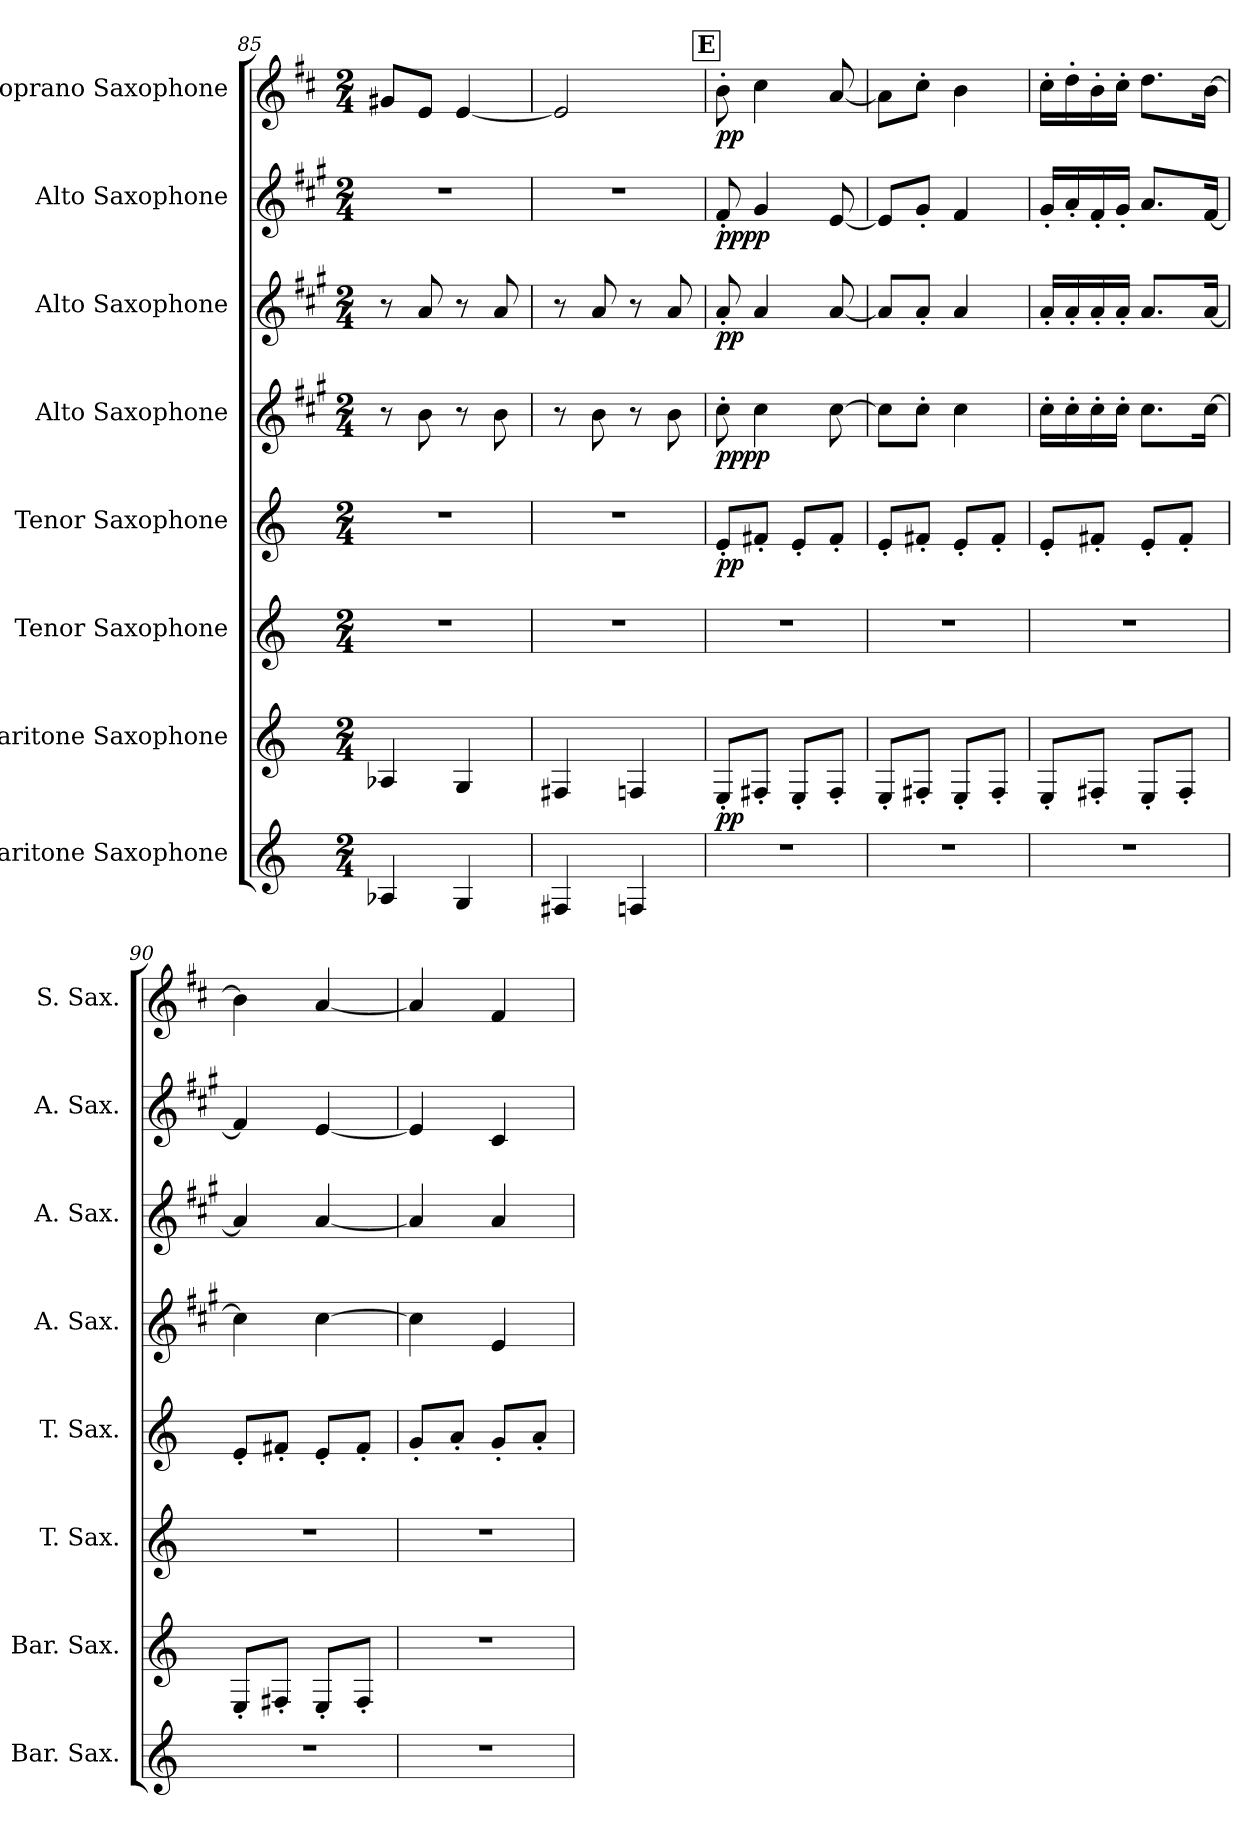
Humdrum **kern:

**kern	**kern	**dynam	**kern	**kern	**dynam	**kern	**dynam	**kern	**dynam	**kern	**dynam	**kern	**dynam
*part8	*part7	*part7	*part6	*part5	*part5	*part4	*part4	*part3	*part3	*part2	*part2	*part1	*part1
*staff8	*staff7	*staff7	*staff6	*staff5	*staff5	*staff4	*staff4	*staff3	*staff3	*staff2	*staff2	*staff1	*staff1
*I"Baritone Saxophone	*I"Baritone Saxophone	*	*I"Tenor Saxophone	*I"Tenor Saxophone	*	*I"Alto Saxophone	*	*I"Alto Saxophone	*	*I"Alto Saxophone	*	*I"Soprano Saxophone	*
*I'Bar. Sax.	*I'Bar. Sax.	*	*I'T. Sax.	*I'T. Sax.	*	*I'A. Sax.	*	*I'A. Sax.	*	*I'A. Sax.	*	*I'S. Sax.	*
*clefG2	*clefG2	*	*clefG2	*clefG2	*	*clefG2	*	*clefG2	*	*clefG2	*	*clefG2	*
*ITrd12c21	*ITrd12c21	*	*ITrd8c14	*ITrd8c14	*	*ITrd5c9	*	*ITrd5c9	*	*ITrd5c9	*	*ITrd1c2	*
*k[]	*k[]	*	*k[]	*k[]	*	*k[]	*	*k[]	*	*k[]	*	*k[]	*
*M2/4	*M2/4	*	*M2/4	*M2/4	*	*M2/4	*	*M2/4	*	*M2/4	*	*M2/4	*
=85	=85	=85	=85	=85	=85	=85	=85	=85	=85	=85	=85	=85	=85
4AA-X/	4AA-X/	.	2r	2r	.	8r	.	8r	.	2r	.	8f#X/L	.
.	.	.	.	.	.	8d\	.	8c/	.	.	.	8d/J	.
4GG/	4GG/	.	.	.	.	8r	.	8r	.	.	.	[4d/	.
.	.	.	.	.	.	8d\	.	8c/	.	.	.	.	.
=86	=86	=86	=86	=86	=86	=86	=86	=86	=86	=86	=86	=86	=86
4FF#X/	4FF#X/	.	2r	2r	.	8r	.	8r	.	2r	.	2d/]	.
.	.	.	.	.	.	8d\	.	8c/	.	.	.	.	.
4FFn/	4FFn/	.	.	.	.	8r	.	8r	.	.	.	.	.
.	.	.	.	.	.	8d\	.	8c/	.	.	.	.	.
!!LO:REH:place=s1:a:B:fs=14:t=E
=87	=87	=87	=87	=87	=87	=87	=87	=87	=87	=87	=87	=87	=87
!	!	!LO:DY:b	!	!	!	!	!	!	!	!	!	!	!
!	!	!LO:DY:n=1:b	!	!	!LO:DY:b	!	!	!	!	!	!	!	!
!	!	!	!	!	!LO:DY:n=1:b	!	!LO:DY:b	!	!	!	!	!	!
!	!	!	!	!	!	!	!LO:DY:n=1:b	!	!	!	!	!	!
!	!	!	!	!	!	!	!LO:DY:n=2:b	!	!	!	!	!	!
!	!	!	!	!	!	!	!LO:DY:n=3:b	!	!LO:DY:b	!	!	!	!
!	!	!	!	!	!	!	!	!	!LO:DY:n=1:b	!	!LO:DY:b	!	!
!	!	!	!	!	!	!	!	!	!	!	!LO:DY:n=1:b	!	!
!	!	!	!	!	!	!	!	!	!	!	!LO:DY:n=2:b	!	!
!	!	!	!	!	!	!	!	!	!	!	!LO:DY:n=3:b	!	!LO:DY:b
!	!	!	!	!	!	!	!	!	!	!	!	!	!LO:DY:n=1:b
2r	8EE'/L	p p	2r	8E'/L	p p	8e'\	p p p p	8c'/	p p	8A'/	p p p p	8a'\	p p
.	8FF#X'/J	.	.	8F#X'/J	.	4e\	.	4c/	.	4B/	.	4b\	.
.	8EE'/L	.	.	8E'/L	.	.	.	.	.	.	.	.	.
.	8FF#'/J	.	.	8F#'/J	.	[8e\	.	[8c/	.	[8G/	.	[8g/	.
!!LO:PB:g=z
=88	=88	=88	=88	=88	=88	=88	=88	=88	=88	=88	=88	=88	=88
2r	8EE'/L	.	2r	8E'/L	.	8e\L]	.	8c/L]	.	8G/L]	.	8g\L]	.
.	8FF#X'/J	.	.	8F#X'/J	.	8e'\J	.	8c'/J	.	8B'/J	.	8b'\J	.
.	8EE'/L	.	.	8E'/L	.	4e\	.	4c/	.	4A/	.	4a\	.
.	8FF#'/J	.	.	8F#'/J	.	.	.	.	.	.	.	.	.
=89	=89	=89	=89	=89	=89	=89	=89	=89	=89	=89	=89	=89	=89
2r	8EE'/L	.	2r	8E'/L	.	16e'\LL	.	16c'/LL	.	16B'/LL	.	16b'\LL	.
.	.	.	.	.	.	16e'\	.	16c'/	.	16c'/	.	16cc'\	.
.	8FF#X'/J	.	.	8F#X'/J	.	16e'\	.	16c'/	.	16A'/	.	16a'\	.
.	.	.	.	.	.	16e'\JJ	.	16c'/JJ	.	16B'/JJ	.	16b'\JJ	.
.	8EE'/L	.	.	8E'/L	.	8.e\L	.	8.c/L	.	8.c/L	.	8.cc\L	.
.	8FF#'/J	.	.	8F#'/J	.	.	.	.	.	.	.	.	.
.	.	.	.	.	.	[16e\Jk	.	[16c/Jk	.	[16A/Jk	.	[16a\Jk	.
=90	=90	=90	=90	=90	=90	=90	=90	=90	=90	=90	=90	=90	=90
2r	8EE'/L	.	2r	8E'/L	.	4e\]	.	4c/]	.	4A/]	.	4a\]	.
.	8FF#X'/J	.	.	8F#X'/J	.	.	.	.	.	.	.	.	.
.	8EE'/L	.	.	8E'/L	.	[4e\	.	[4c/	.	[4G/	.	[4g/	.
.	8FF#'/J	.	.	8F#'/J	.	.	.	.	.	.	.	.	.
=91	=91	=91	=91	=91	=91	=91	=91	=91	=91	=91	=91	=91	=91
2r	2r	.	2r	8G'/L	.	4e\]	.	4c/]	.	4G/]	.	4g/]	.
.	.	.	.	8A'/J	.	.	.	.	.	.	.	.	.
.	.	.	.	8G'/L	.	4G/	.	4c/	.	4E/	.	4e/	.
.	.	.	.	8A'/J	.	.	.	.	.	.	.	.	.
=	=	=	=	=	=	=	=	=	=	=	=	=	=
*-	*-	*-	*-	*-	*-	*-	*-	*-	*-	*-	*-	*-	*-
